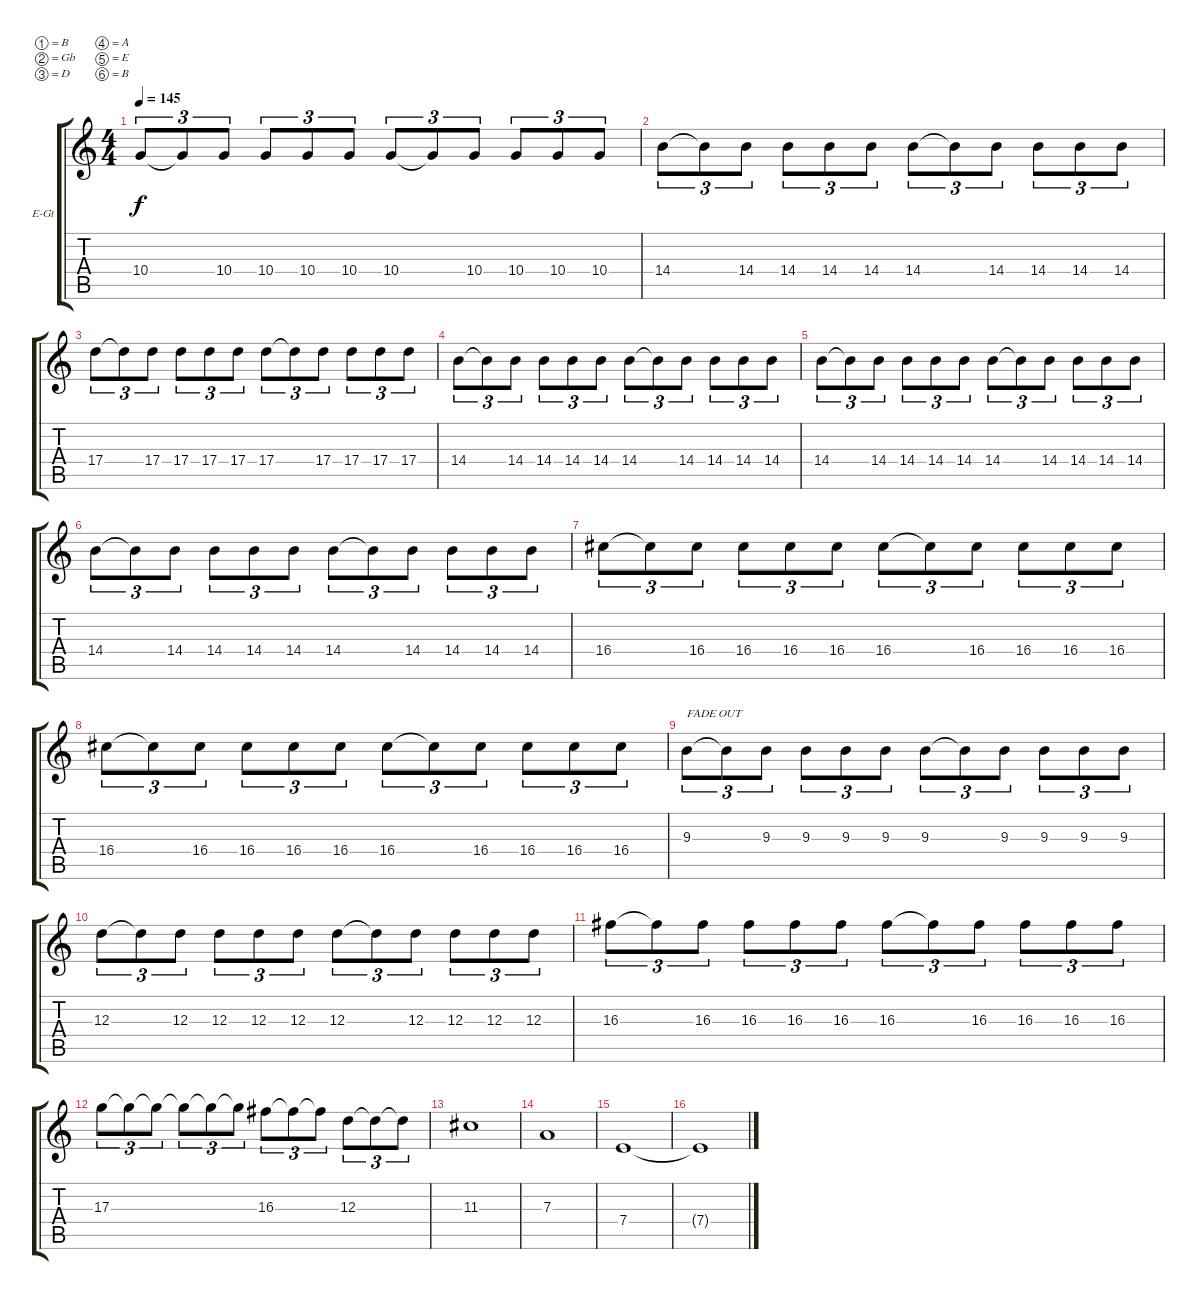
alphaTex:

\bracketExtendMode groupsimilarinstruments
\firstSystemTrackNameOrientation horizontal
\otherSystemsTrackNameOrientation horizontal
\track ("JOHAN SODERBERG" "E-Gt") {instrument distortionguitar}
\staff {score tabs}
\tuning (B3 Gb3 D3 A2 E2 B1)
\ts (4 4)
\tempo 145
\clef g2
\ks c
10.4.8{tu (3 2) dy f} 10.4{t}.8{tu (3 2)} 10.4.8{tu (3 2)} 10.4.8{tu (3 2)} 10.4.8{tu (3 2)} 10.4.8{tu (3 2)} 10.4.8{tu (3 2)} 10.4{t}.8{tu (3 2)} 10.4.8{tu (3 2)} 10.4.8{tu (3 2)} 10.4.8{tu (3 2)} 10.4.8{tu (3 2)} |
14.4.8{tu (3 2)} 14.4{t}.8{tu (3 2)} 14.4.8{tu (3 2)} 14.4.8{tu (3 2)} 14.4.8{tu (3 2)} 14.4.8{tu (3 2)} 14.4.8{tu (3 2)} 14.4{t}.8{tu (3 2)} 14.4.8{tu (3 2)} 14.4.8{tu (3 2)} 14.4.8{tu (3 2)} 14.4.8{tu (3 2)} |
17.4.8{tu (3 2)} 17.4{t}.8{tu (3 2)} 17.4.8{tu (3 2)} 17.4.8{tu (3 2)} 17.4.8{tu (3 2)} 17.4.8{tu (3 2)} 17.4.8{tu (3 2)} 17.4{t}.8{tu (3 2)} 17.4.8{tu (3 2)} 17.4.8{tu (3 2)} 17.4.8{tu (3 2)} 17.4.8{tu (3 2)} |
14.4.8{tu (3 2)} 14.4{t}.8{tu (3 2)} 14.4.8{tu (3 2)} 14.4.8{tu (3 2)} 14.4.8{tu (3 2)} 14.4.8{tu (3 2)} 14.4.8{tu (3 2)} 14.4{t}.8{tu (3 2)} 14.4.8{tu (3 2)} 14.4.8{tu (3 2)} 14.4.8{tu (3 2)} 14.4.8{tu (3 2)} |
14.4.8{tu (3 2)} 14.4{t}.8{tu (3 2)} 14.4.8{tu (3 2)} 14.4.8{tu (3 2)} 14.4.8{tu (3 2)} 14.4.8{tu (3 2)} 14.4.8{tu (3 2)} 14.4{t}.8{tu (3 2)} 14.4.8{tu (3 2)} 14.4.8{tu (3 2)} 14.4.8{tu (3 2)} 14.4.8{tu (3 2)} |
14.4.8{tu (3 2)} 14.4{t}.8{tu (3 2)} 14.4.8{tu (3 2)} 14.4.8{tu (3 2)} 14.4.8{tu (3 2)} 14.4.8{tu (3 2)} 14.4.8{tu (3 2)} 14.4{t}.8{tu (3 2)} 14.4.8{tu (3 2)} 14.4.8{tu (3 2)} 14.4.8{tu (3 2)} 14.4.8{tu (3 2)} |
16.4.8{tu (3 2)} 16.4{t}.8{tu (3 2)} 16.4.8{tu (3 2)} 16.4.8{tu (3 2)} 16.4.8{tu (3 2)} 16.4.8{tu (3 2)} 16.4.8{tu (3 2)} 16.4{t}.8{tu (3 2)} 16.4.8{tu (3 2)} 16.4.8{tu (3 2)} 16.4.8{tu (3 2)} 16.4.8{tu (3 2)} |
16.4.8{tu (3 2)} 16.4{t}.8{tu (3 2)} 16.4.8{tu (3 2)} 16.4.8{tu (3 2)} 16.4.8{tu (3 2)} 16.4.8{tu (3 2)} 16.4.8{tu (3 2)} 16.4{t}.8{tu (3 2)} 16.4.8{tu (3 2)} 16.4.8{tu (3 2)} 16.4.8{tu (3 2)} 16.4.8{tu (3 2)} |
9.3.8{tu (3 2) txt "FADE OUT"} 9.3{t}.8{tu (3 2)} 9.3.8{tu (3 2)} 9.3.8{tu (3 2)} 9.3.8{tu (3 2)} 9.3.8{tu (3 2)} 9.3.8{tu (3 2)} 9.3{t}.8{tu (3 2)} 9.3.8{tu (3 2)} 9.3.8{tu (3 2)} 9.3.8{tu (3 2)} 9.3.8{tu (3 2)} |
12.3.8{tu (3 2)} 12.3{t}.8{tu (3 2)} 12.3.8{tu (3 2)} 12.3.8{tu (3 2)} 12.3.8{tu (3 2)} 12.3.8{tu (3 2)} 12.3.8{tu (3 2)} 12.3{t}.8{tu (3 2)} 12.3.8{tu (3 2)} 12.3.8{tu (3 2)} 12.3.8{tu (3 2)} 12.3.8{tu (3 2)} |
16.3.8{tu (3 2)} 16.3{t}.8{tu (3 2)} 16.3.8{tu (3 2)} 16.3.8{tu (3 2)} 16.3.8{tu (3 2)} 16.3.8{tu (3 2)} 16.3.8{tu (3 2)} 16.3{t}.8{tu (3 2)} 16.3.8{tu (3 2)} 16.3.8{tu (3 2)} 16.3.8{tu (3 2)} 16.3.8{tu (3 2)} |
17.3.8{tu (3 2)} 17.3{t}.8{tu (3 2)} 17.3{t}.8{tu (3 2)} 17.3{t}.8{tu (3 2)} 17.3{t}.8{tu (3 2)} 17.3{t}.8{tu (3 2)} 16.3.8{tu (3 2)} 16.3{t}.8{tu (3 2)} 16.3{t}.8{tu (3 2)} 12.3.8{tu (3 2)} 12.3{t}.8{tu (3 2)} 12.3{t}.8{tu (3 2)} |
11.3.1 |
7.3.1 |
7.4.1 |
7.4{t}.1
